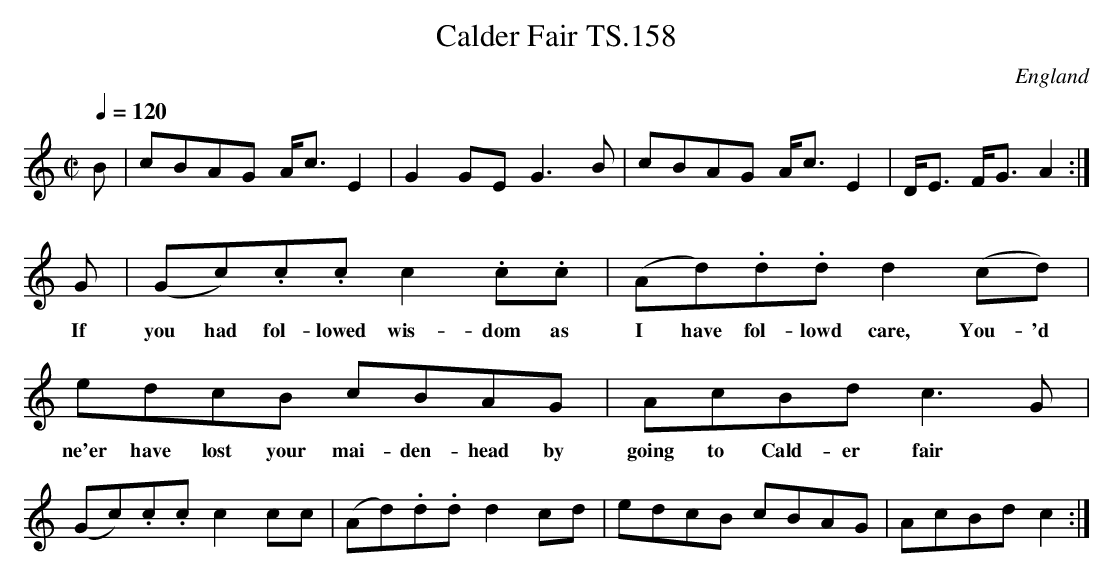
X:1
T:Calder Fair TS.158
M:C|
L:1/8
Q:1/4=120
O:England
K:C major
B|cBAG A<cE2|G2GEG2>B2|cBAG A<cE2|D<E F<GA2:|!
G|(Gc).c.cc2.c.c|(Ad).d.dd2(cd)|edcB cBAG|AcBdc2>G2|
w:If you had fol-lowed wis-dom as I have fol-lowd care, You-'d ne'er have lost your mai-den-head by going to Cald-er fair
(Gc).c.c c2cc|(Ad).d.dd2 cd|edcB cBAG|AcBdc2:|]
